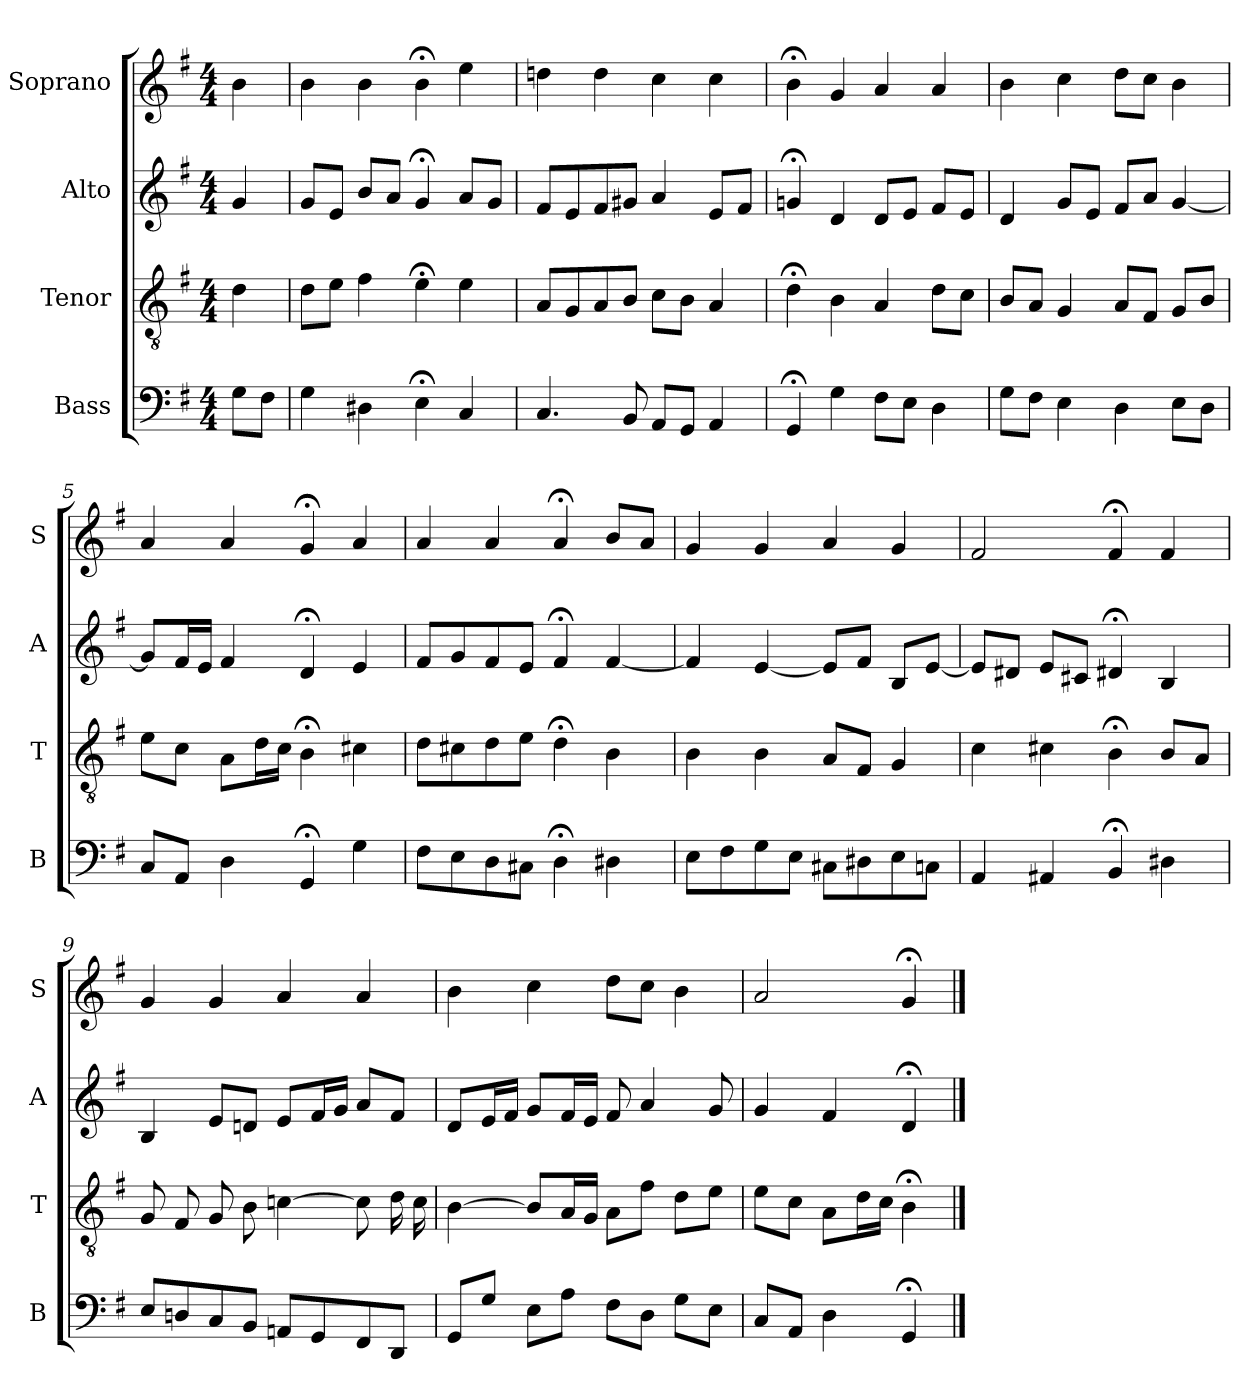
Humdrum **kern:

**kern	**kern	**kern	**kern
*part4	*part3	*part2	*part1
*staff4	*staff3	*staff2	*staff1
*I"Bass	*I"Tenor	*I"Alto	*I"Soprano
*I'B	*I'T	*I'A	*I'S
*clefF4	*clefGv2	*clefG2	*clefG2
*k[f#]	*k[f#]	*k[f#]	*k[f#]
*G:	*G:	*G:	*G:
*M4/4	*M4/4	*M4/4	*M4/4
*MM100	*MM100	*MM100	*MM100
=	=	=	=
8GL	4d	4g	4b
8F#J	.	.	.
=1	=1	=1	=1
4G	8dL	8gL	4b
.	8eJ	8eJ	.
4D#X	4f#	8bL	4b
.	.	8aJ	.
4E;<	4e;<	4g;<	4b;<
4C	4e	8aL	4ee
.	.	8gJ	.
=2	=2	=2	=2
4.C	8AL	8f#L	4ddn
.	8G	8e	.
.	8A	8f#	4dd
8BB	8BJ	8g#XJ	.
8AAL	8cL	4a	4cc
8GGJ	8BJ	.	.
4AA	4A	8eL	4cc
.	.	8f#J	.
=3	=3	=3	=3
4GG;<	4d;<	4gn;<	4b;<
4G	4B	4d	4g
8F#L	4A	8dL	4a
8EJ	.	8eJ	.
4D	8dL	8f#L	4a
.	8cJ	8eJ	.
=4	=4	=4	=4
8GL	8BL	4d	4b
8F#J	8AJ	.	.
4E	4G	8gL	4cc
.	.	8eJ	.
4D	8AL	8f#L	8ddL
.	8F#J	8aJ	8ccJ
8EL	8GL	[4g	4b
8DJ	8BJ	.	.
=5	=5	=5	=5
8CL	8eL	8gL]	4a
8AAJ	8cJ	16f#L	.
.	.	16eJJ	.
4D	8AL	4f#	4a
.	16dL	.	.
.	16cJJ	.	.
4GG;<	4B;<	4d;<	4g;<
4G	4c#X	4e	4a
=6	=6	=6	=6
8F#L	8dL	8f#L	4a
8E	8c#X	8g	.
8D	8d	8f#	4a
8C#XJ	8eJ	8eJ	.
4D;<	4d;<	4f#;<	4a;<
4D#X	4B	[4f#	8bL
.	.	.	8aJ
=7	=7	=7	=7
8EL	4B	4f#]	4g
8F#	.	.	.
8G	4B	[4e	4g
8EJ	.	.	.
8C#XL	8AL	8eL]	4a
8D#X	8F#J	8f#J	.
8E	4G	8BL	4g
8CnJ	.	[8eJ	.
=8	=8	=8	=8
4AA	4c	8eL]	2f#
.	.	8d#XJ	.
4AA#X	4c#X	8eL	.
.	.	8c#XJ	.
4BB;<	4B;<	4d#X;<	4f#;<
4D#X	8BL	4B	4f#
.	8AJ	.	.
=9	=9	=9	=9
8EL	8G	4B	4g
8Dn	8F#	.	.
8C	8G	8eL	4g
8BBJ	8B	8dnJ	.
8AAnL	[4cn	8eL	4a
8GG	.	16f#L	.
.	.	16gJJ	.
8FF#	8c]	8aL	4a
8DDJ	16d	8f#J	.
.	16c	.	.
=10	=10	=10	=10
8GGL	[4B	8dL	4b
8GJ	.	16eL	.
.	.	16f#JJ	.
8EL	8BL]	8gL	4cc
8AJ	16AL	16f#L	.
.	16GJJ	16eJJ	.
8F#L	8AL	8f#	8ddL
8DJ	8f#J	4a	8ccJ
8GL	8dL	.	4b
8EJ	8eJ	8g	.
=11	=11	=11	=11
8CL	8eL	4g	2a
8AAJ	8cJ	.	.
4D	8AL	4f#	.
.	16dL	.	.
.	16cJJ	.	.
4GG;<	4B;<	4d;<	4g;<
==	==	==	==
*-	*-	*-	*-
